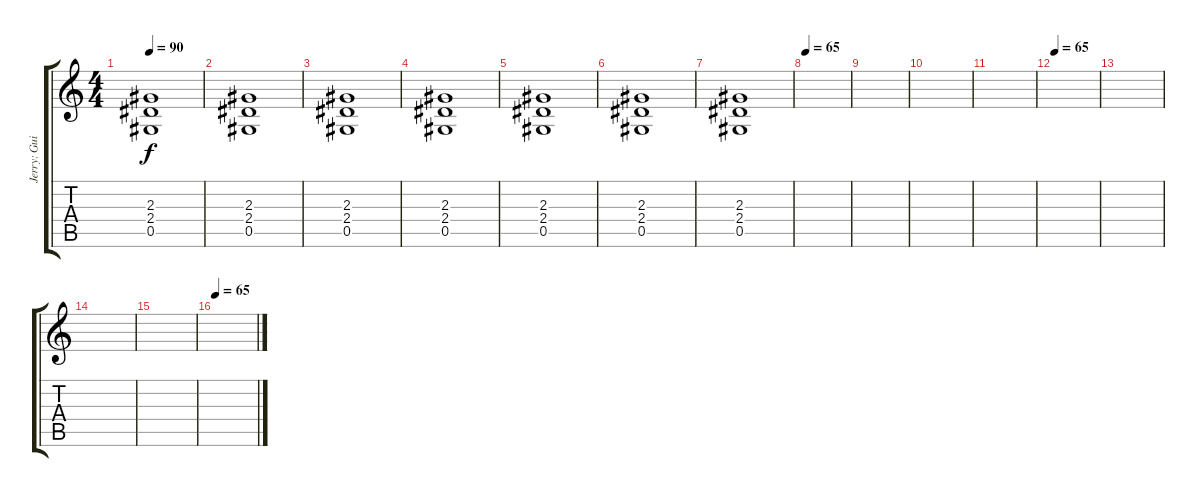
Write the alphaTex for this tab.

\track ("Jerry: Guitar 3" "Jerry: Gui") {instrument distortionguitar}
\staff {score tabs}
\tuning (Eb4 Bb3 Gb3 Db3 Ab2 Eb2) {hide}
\ts (4 4)
\tempo 90
\clef g2
\ks c
(2.3 2.4 0.5).1{dy f} |
(2.3 2.4 0.5).1 |
(2.3 2.4 0.5).1 |
(2.3 2.4 0.5).1 |
(2.3 2.4 0.5).1 |
(2.3 2.4 0.5).1 |
(2.3 2.4 0.5).1 |
\tempo 65
|
|
|
|
\tempo 65
|
|
|
|
\tempo 65
